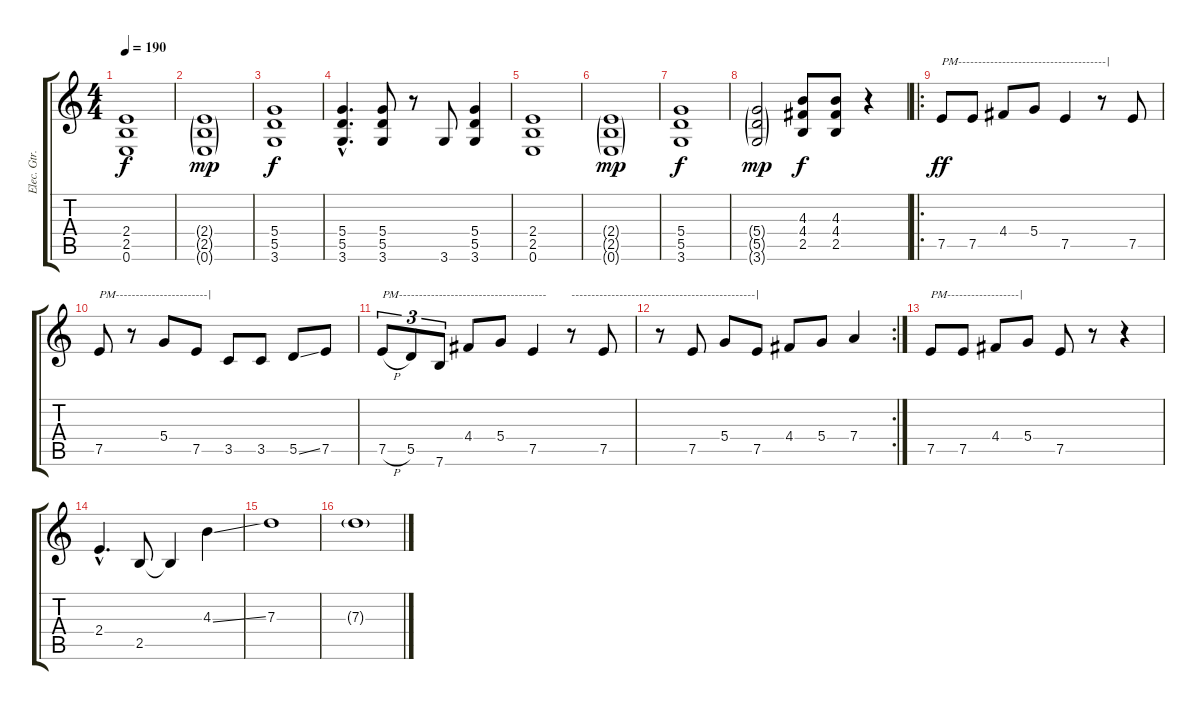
\track ("Elec. Gtr. II" "Elec. Gtr.") {instrument distortionguitar}
\staff {score tabs}
\tuning (E4 B3 G3 D3 A2 E2) {hide}
\ts (4 4)
\tempo 190
\clef g2
\ks c
(2.4{t} 2.5{t} 0.6{t}).1{dy f} |
(2.4{g} 2.5{g} 0.6{g}).1{dy mp} |
(5.4 5.5 3.6).1{dy f} |
(5.4{hac} 5.5{hac} 3.6{hac}).4{d} (5.4 5.5 3.6).8 r.8 3.6.8 (5.4 5.5 3.6).4 |
(2.4 2.5 0.6).1 |
(2.4{g} 2.5{g} 0.6{g}).1{dy mp} |
(5.4 5.5 3.6).1{dy f} |
(5.4{g} 5.5{g} 3.6{g}).2{dy mp} (4.3 4.4 2.5).8{dy f} (4.3 4.4 2.5).8 r.4 |
\ro
7.5.8{txt "PM-------------------------------------|" dy ff} 7.5.8 4.4.8 5.4.8 7.5.4 r.8 7.5.8 |
7.5.8{txt "PM-----------------------|"} r.8 5.4.8 7.5.8 3.5.8 3.5.8 5.5{ss}.8 7.5.8 |
7.5{h}.8{tu (3 2) txt "PM-------------------------------------"} 5.5.8{tu (3 2)} 7.6.8{tu (3 2)} 4.4.8 5.4.8 7.5.4 r.8{txt "----------------------------------------------|"} 7.5.8 |
\rc 2
r.8 7.5.8 5.4.8 7.5.8 4.4.8 5.4.8 7.4.4 |
7.5.8{txt "PM------------------|"} 7.5.8 4.4.8 5.4.8 7.5.8 r.8 r.4 |
2.4{hac}.4{d} 2.5.8 2.5{t}.4 4.3{ss}.4 |
7.3.1 |
7.3{g}.1
